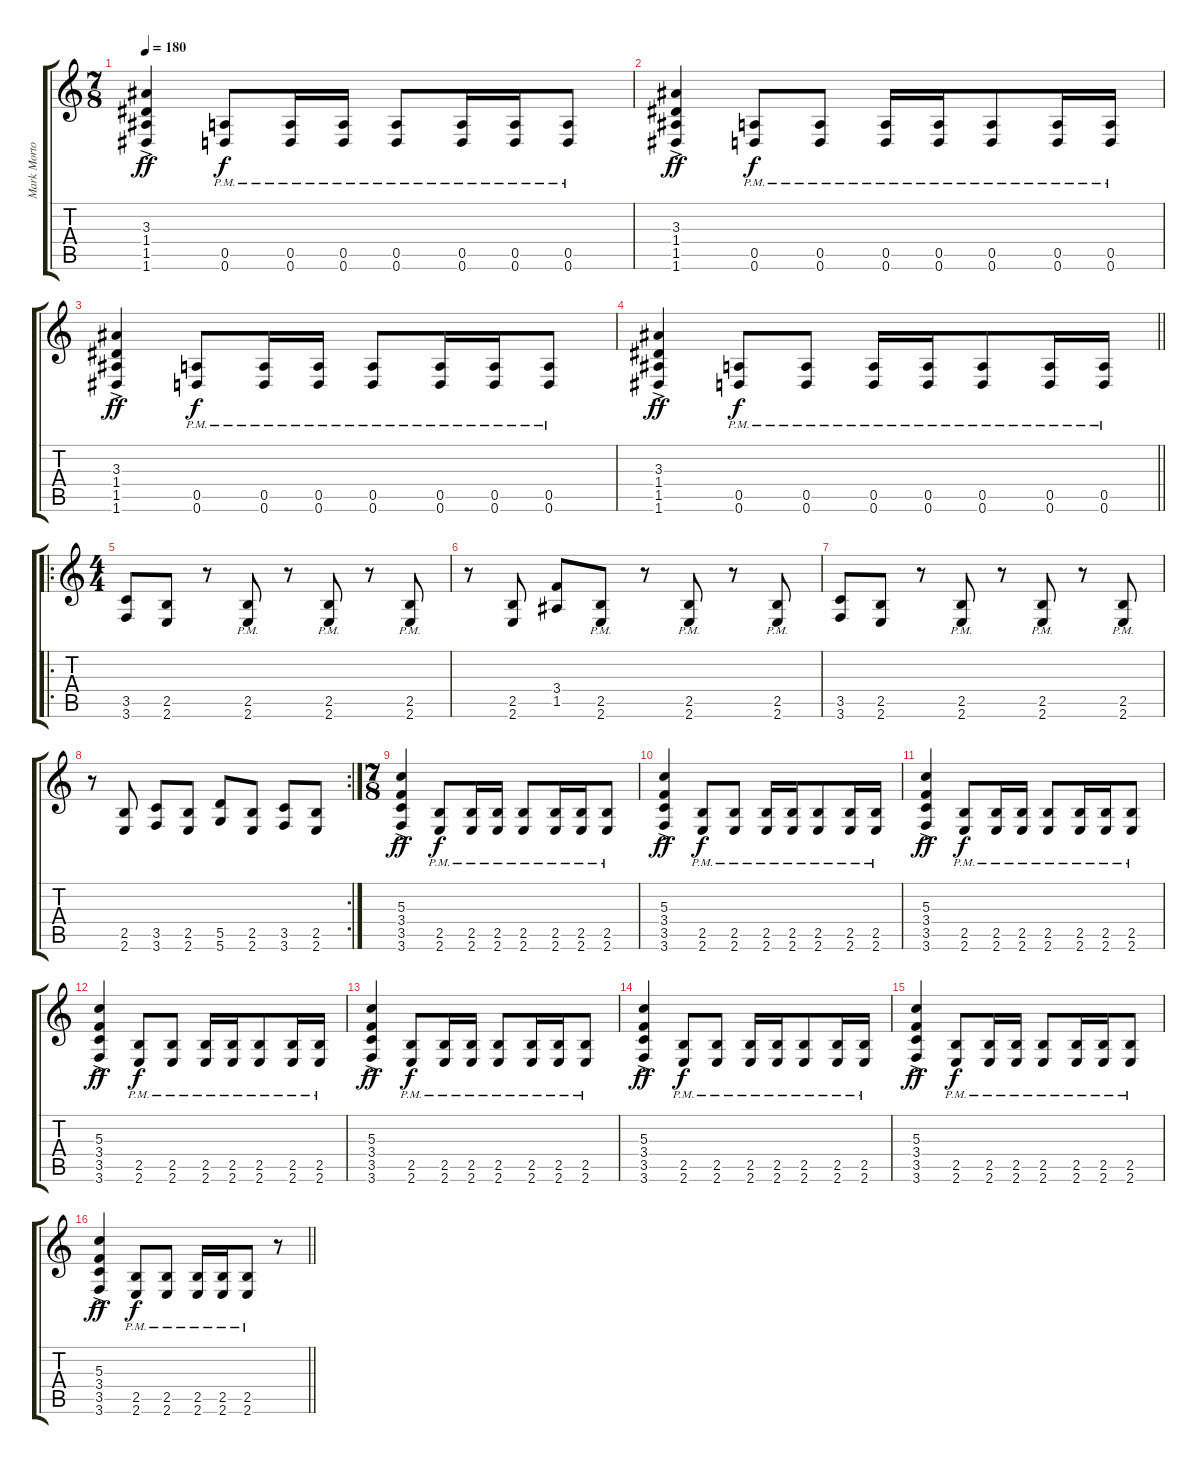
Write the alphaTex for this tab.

\track ("Mark Morton" "Mark Morto") {instrument distortionguitar}
\staff {score tabs}
\tuning (D4 B3 G3 D3 A2 D2) {hide}
\ts (7 8)
\tempo 180
\clef g2
\ks c
(3.3{ac} 1.4{ac} 1.5{ac} 1.6{ac}).4{dy ff} (0.5{pm} 0.6{pm}).8{dy f} (0.5{pm} 0.6{pm}).16 (0.5{pm} 0.6{pm}).16 (0.5{pm} 0.6{pm}).8 (0.5{pm} 0.6{pm}).16 (0.5{pm} 0.6{pm}).16 (0.5{pm} 0.6{pm}).8 |
(3.3{ac} 1.4{ac} 1.5{ac} 1.6{ac}).4{dy ff} (0.5{pm} 0.6{pm}).8{dy f} (0.5{pm} 0.6{pm}).8 (0.5{pm} 0.6{pm}).16 (0.5{pm} 0.6{pm}).16 (0.5{pm} 0.6{pm}).8 (0.5{pm} 0.6{pm}).16 (0.5{pm} 0.6{pm}).16 |
(3.3{ac} 1.4{ac} 1.5{ac} 1.6{ac}).4{dy ff} (0.5{pm} 0.6{pm}).8{dy f} (0.5{pm} 0.6{pm}).16 (0.5{pm} 0.6{pm}).16 (0.5{pm} 0.6{pm}).8 (0.5{pm} 0.6{pm}).16 (0.5{pm} 0.6{pm}).16 (0.5{pm} 0.6{pm}).8 |
\barLineRight lightlight
(3.3{ac} 1.4{ac} 1.5{ac} 1.6{ac}).4{dy ff} (0.5{pm} 0.6{pm}).8{dy f} (0.5{pm} 0.6{pm}).8 (0.5{pm} 0.6{pm}).16 (0.5{pm} 0.6{pm}).16 (0.5{pm} 0.6{pm}).8 (0.5{pm} 0.6{pm}).16 (0.5{pm} 0.6{pm}).16 |
\ro
\ts (4 4)
(3.5 3.6).8 (2.5 2.6).8 r.8 (2.5{pm} 2.6{pm}).8 r.8 (2.5{pm} 2.6{pm}).8 r.8 (2.5{pm} 2.6{pm}).8 |
r.8 (2.5 2.6).8 (3.4 1.5).8 (2.5{pm} 2.6{pm}).8 r.8 (2.5{pm} 2.6{pm}).8 r.8 (2.5{pm} 2.6{pm}).8 |
(3.5 3.6).8 (2.5 2.6).8 r.8 (2.5{pm} 2.6{pm}).8 r.8 (2.5{pm} 2.6{pm}).8 r.8 (2.5{pm} 2.6{pm}).8 |
\rc 2
r.8 (2.5 2.6).8 (3.5 3.6).8 (2.5 2.6).8 (5.5 5.6).8 (2.5 2.6).8 (3.5 3.6).8 (2.5 2.6).8 |
\ts (7 8)
(5.3{ac} 3.4{ac} 3.5{ac} 3.6{ac}).4{dy ff} (2.5{pm} 2.6{pm}).8{dy f} (2.5{pm} 2.6{pm}).16 (2.5{pm} 2.6{pm}).16 (2.5{pm} 2.6{pm}).8 (2.5{pm} 2.6{pm}).16 (2.5{pm} 2.6{pm}).16 (2.5{pm} 2.6{pm}).8 |
(5.3{ac} 3.4{ac} 3.5{ac} 3.6{ac}).4{dy ff} (2.5{pm} 2.6{pm}).8{dy f} (2.5{pm} 2.6{pm}).8 (2.5{pm} 2.6{pm}).16 (2.5{pm} 2.6{pm}).16 (2.5{pm} 2.6{pm}).8 (2.5{pm} 2.6{pm}).16 (2.5{pm} 2.6{pm}).16 |
(5.3{ac} 3.4{ac} 3.5{ac} 3.6{ac}).4{dy ff} (2.5{pm} 2.6{pm}).8{dy f} (2.5{pm} 2.6{pm}).16 (2.5{pm} 2.6{pm}).16 (2.5{pm} 2.6{pm}).8 (2.5{pm} 2.6{pm}).16 (2.5{pm} 2.6{pm}).16 (2.5{pm} 2.6{pm}).8 |
(5.3{ac} 3.4{ac} 3.5{ac} 3.6{ac}).4{dy ff} (2.5{pm} 2.6{pm}).8{dy f} (2.5{pm} 2.6{pm}).8 (2.5{pm} 2.6{pm}).16 (2.5{pm} 2.6{pm}).16 (2.5{pm} 2.6{pm}).8 (2.5{pm} 2.6{pm}).16 (2.5{pm} 2.6{pm}).16 |
(5.3{ac} 3.4{ac} 3.5{ac} 3.6{ac}).4{dy ff} (2.5{pm} 2.6{pm}).8{dy f} (2.5{pm} 2.6{pm}).16 (2.5{pm} 2.6{pm}).16 (2.5{pm} 2.6{pm}).8 (2.5{pm} 2.6{pm}).16 (2.5{pm} 2.6{pm}).16 (2.5{pm} 2.6{pm}).8 |
(5.3{ac} 3.4{ac} 3.5{ac} 3.6{ac}).4{dy ff} (2.5{pm} 2.6{pm}).8{dy f} (2.5{pm} 2.6{pm}).8 (2.5{pm} 2.6{pm}).16 (2.5{pm} 2.6{pm}).16 (2.5{pm} 2.6{pm}).8 (2.5{pm} 2.6{pm}).16 (2.5{pm} 2.6{pm}).16 |
(5.3{ac} 3.4{ac} 3.5{ac} 3.6{ac}).4{dy ff} (2.5{pm} 2.6{pm}).8{dy f} (2.5{pm} 2.6{pm}).16 (2.5{pm} 2.6{pm}).16 (2.5{pm} 2.6{pm}).8 (2.5{pm} 2.6{pm}).16 (2.5{pm} 2.6{pm}).16 (2.5{pm} 2.6{pm}).8 |
\barLineRight lightlight
(5.3{ac} 3.4{ac} 3.5{ac} 3.6{ac}).4{dy ff} (2.5{pm} 2.6{pm}).8{dy f} (2.5{pm} 2.6{pm}).8 (2.5{pm} 2.6{pm}).16 (2.5{pm} 2.6{pm}).16 (2.5{pm} 2.6{pm}).8 r.8
